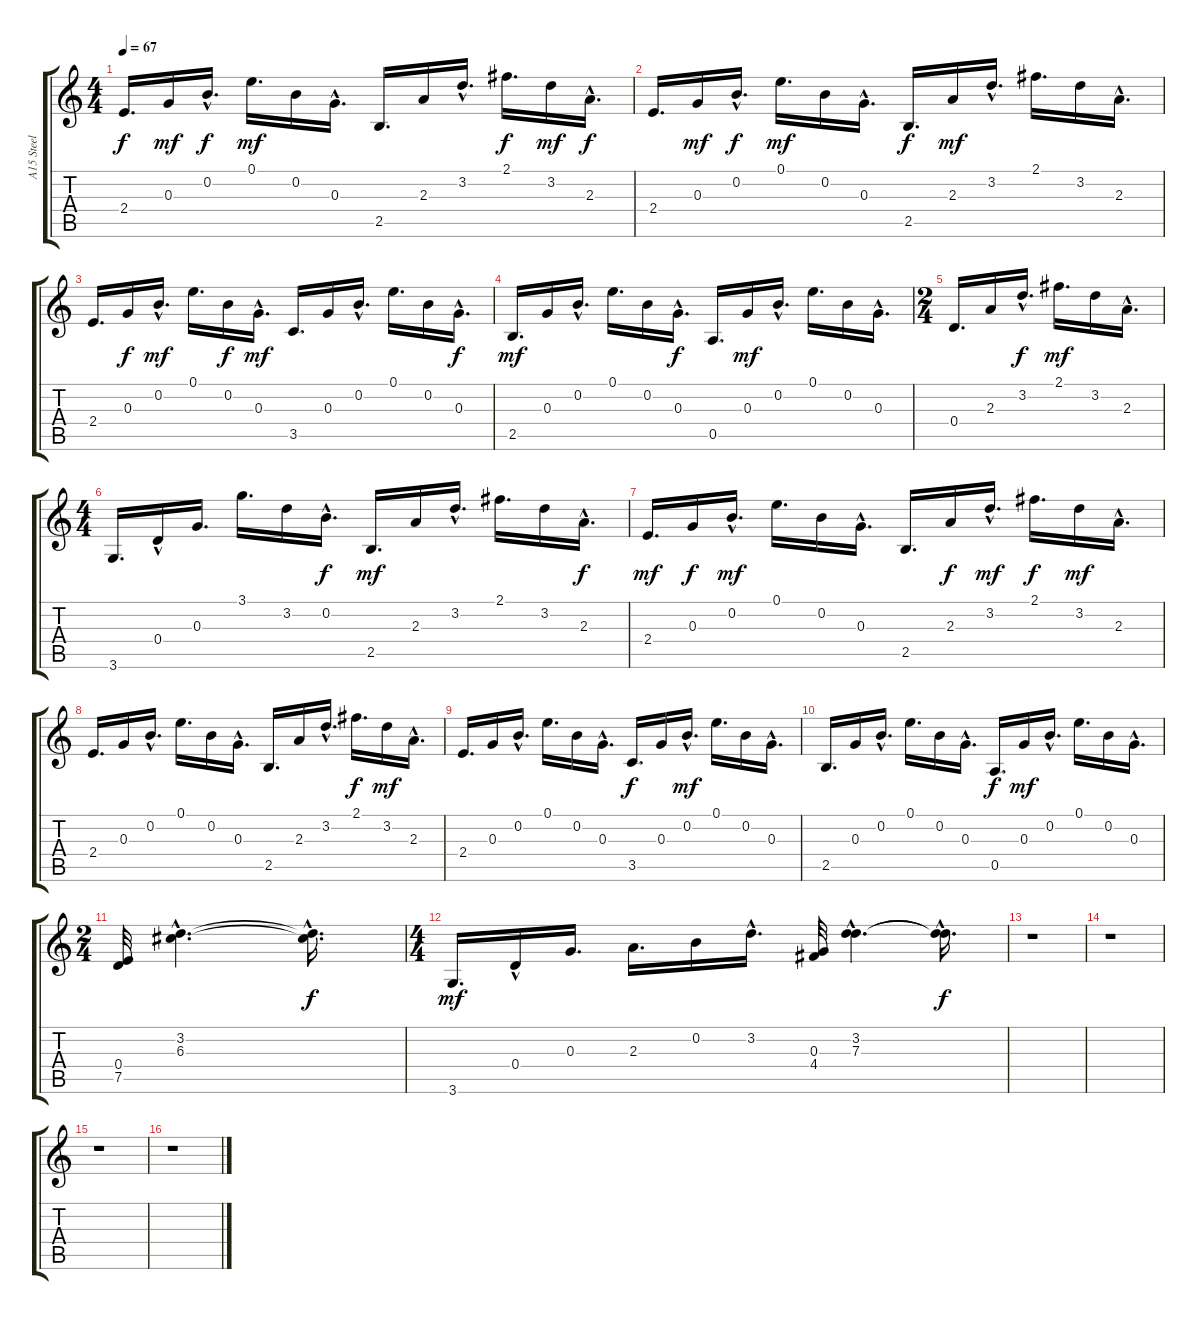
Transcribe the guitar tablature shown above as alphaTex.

\track ("A15 Steel GT & Piano" "A15 Steel ") {instrument acousticguitarsteel}
\staff {score tabs}
\tuning (E4 B3 G3 D3 A2 E2) {hide}
\ts (4 4)
\tempo 67
\clef g2
\ks c
2.4.16{d dy f} 0.3.16{dy mf} 0.2{hac}.16{d dy f} 0.1.16{d dy mf} 0.2.16 0.3{hac}.16{d} 2.5.16{d} 2.3.16 3.2{hac}.16{d} 2.1.16{d dy f} 3.2.16{dy mf} 2.3{hac}.16{d dy f} |
2.4.16{d} 0.3.16{dy mf} 0.2{hac}.16{d dy f} 0.1.16{d dy mf} 0.2.16 0.3{hac}.16{d} 2.5.16{d dy f} 2.3.16{dy mf} 3.2{hac}.16{d} 2.1.16{d} 3.2.16 2.3{hac}.16{d} |
2.4.16{d} 0.3.16{dy f} 0.2{hac}.16{d dy mf} 0.1.16{d} 0.2.16{dy f} 0.3{hac}.16{d dy mf} 3.5.16{d} 0.3.16 0.2{hac}.16{d} 0.1.16{d} 0.2.16 0.3{hac}.16{d dy f} |
2.5.16{d dy mf} 0.3.16 0.2{hac}.16{d} 0.1.16{d} 0.2.16 0.3{hac}.16{d dy f} 0.5.16{d} 0.3.16{dy mf} 0.2{hac}.16{d} 0.1.16{d} 0.2.16 0.3{hac}.16{d} |
\ts (2 4)
0.4.16{d} 2.3.16 3.2{hac}.16{d dy f} 2.1.16{d dy mf} 3.2.16 2.3{hac}.16{d} |
\ts (4 4)
3.6.16{d} 0.4{hac}.16 0.3.16{d} 3.1.16{d} 3.2.16 0.2{hac}.16{d dy f} 2.5.16{d dy mf} 2.3.16 3.2{hac}.16{d} 2.1.16{d} 3.2.16 2.3{hac}.16{d dy f} |
2.4.16{d dy mf} 0.3.16{dy f} 0.2{hac}.16{d dy mf} 0.1.16{d} 0.2.16 0.3{hac}.16{d} 2.5.16{d} 2.3.16{dy f} 3.2{hac}.16{d dy mf} 2.1.16{d dy f} 3.2.16{dy mf} 2.3{hac}.16{d} |
2.4.16{d} 0.3.16 0.2{hac}.16{d} 0.1.16{d} 0.2.16 0.3{hac}.16{d} 2.5.16{d} 2.3.16 3.2{hac}.16{d} 2.1.16{d dy f} 3.2.16{dy mf} 2.3{hac}.16{d} |
2.4.16{d} 0.3.16 0.2{hac}.16{d} 0.1.16{d} 0.2.16 0.3{hac}.16{d} 3.5.16{d dy f} 0.3.16 0.2{hac}.16{d dy mf} 0.1.16{d} 0.2.16 0.3{hac}.16{d} |
2.5.16{d} 0.3.16 0.2{hac}.16{d} 0.1.16{d} 0.2.16 0.3{hac}.16{d} 0.5.16{d dy f} 0.3.16{dy mf} 0.2{hac}.16{d} 0.1.16{d} 0.2.16 0.3{hac}.16{d} |
\ts (2 4)
(0.4 7.5).32 (3.2{hac} 6.3{hac}).4{d} (3.2{hac t} 6.3{hac t}).16{d dy f} |
\ts (4 4)
3.6.16{d dy mf} 0.4{hac}.16 0.3.16{d} 2.3.16{d} 0.2.16 3.2{hac}.16{d} (0.3 4.4).32 (3.2{hac} 7.3{hac}).4{d} (3.2{hac t} 7.3{hac t}).16{d dy f} |
r.1 |
r.1 |
r.1 |
r.1
